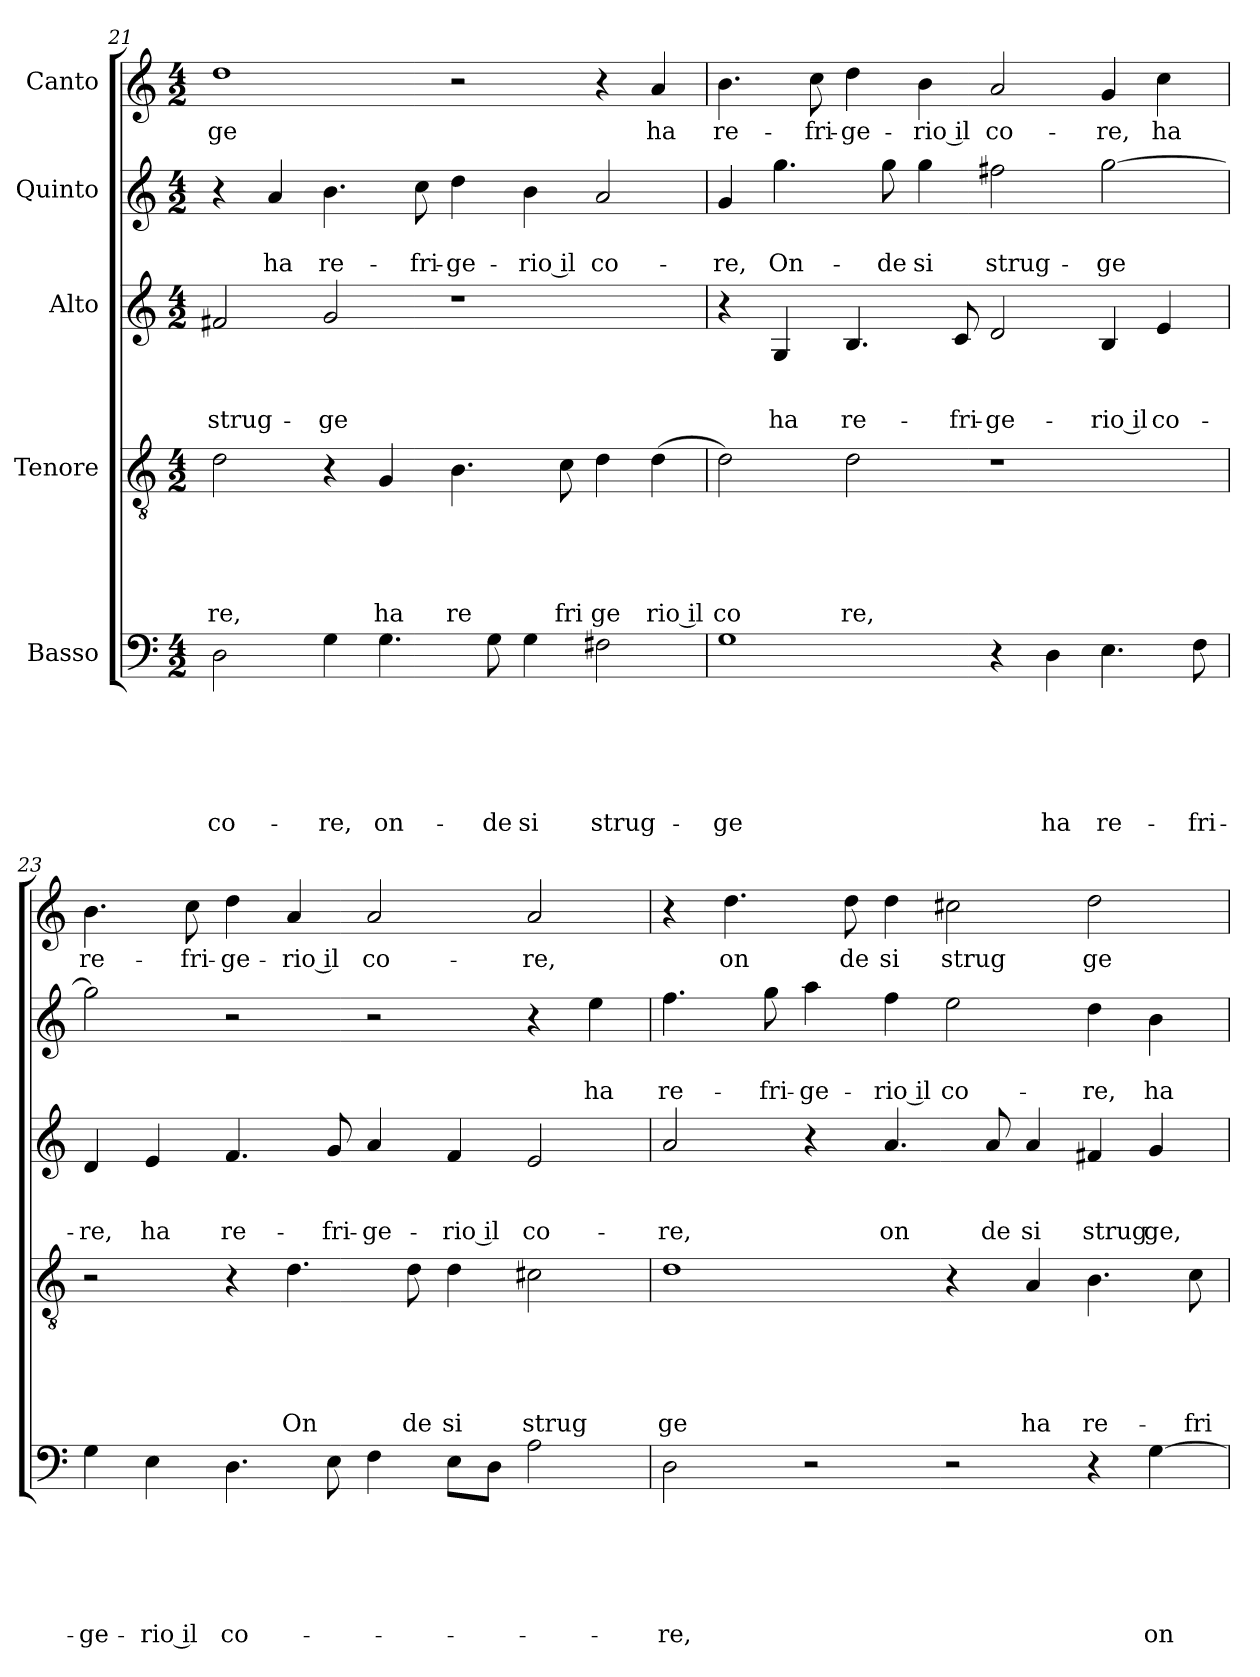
**kern	**text	**text	**text	**text	**text	**text	**kern	**text	**text	**text	**text	**text	**kern	**text	**text	**text	**kern	**text	**text	**kern	**text
*part5	*part5	*part5	*part5	*part5	*part5	*part5	*part4	*part4	*part4	*part4	*part4	*part4	*part3	*part3	*part3	*part3	*part2	*part2	*part2	*part1	*part1
*staff5	*staff5	*staff5	*staff5	*staff5	*staff5	*staff5	*staff4	*staff4	*staff4	*staff4	*staff4	*staff4	*staff3	*staff3	*staff3	*staff3	*staff2	*staff2	*staff2	*staff1	*staff1
*I"Basso	*	*	*	*	*	*	*I"Tenore	*	*	*	*	*	*I"Alto	*	*	*	*I"Quinto	*	*	*I"Canto	*
*clefF4	*	*	*	*	*	*	*clefGv2	*	*	*	*	*	*clefG2	*	*	*	*clefG2	*	*	*clefG2	*
*k[]	*	*	*	*	*	*	*k[]	*	*	*	*	*	*k[]	*	*	*	*k[]	*	*	*k[]	*
*C:	*	*	*	*	*	*	*C:	*	*	*	*	*	*C:	*	*	*	*C:	*	*	*C:	*
*M4/2	*	*	*	*	*	*	*M4/2	*	*	*	*	*	*M4/2	*	*	*	*M4/2	*	*	*M4/2	*
=21	=21	=21	=21	=21	=21	=21	=21	=21	=21	=21	=21	=21	=21	=21	=21	=21	=21	=21	=21	=21	=21
!	!	!	!	!	!	!LO:LY:b	!	!	!	!	!	!LO:LY:b	!	!	!	!LO:LY:b	!	!	!	!	!LO:LY:b
2D\	.	.	.	.	.	co-	2d\	.	.	.	.	re,	2f#X/	.	.	strug-	4r	.	.	1dd	-ge
!	!	!	!	!	!	!	!	!	!	!	!	!	!	!	!	!	!	!	!LO:LY:b	!	!
.	.	.	.	.	.	.	.	.	.	.	.	.	.	.	.	.	4a/	.	ha	.	.
!	!	!	!	!	!	!LO:LY:b	!	!	!	!	!	!	!	!	!	!LO:LY:b	!	!	!LO:LY:b	!	!
4G\	.	.	.	.	.	-re,	4r	.	.	.	.	.	2g/	.	.	-ge	4.b\	.	re-	.	.
!	!	!	!	!	!	!LO:LY:b	!	!	!	!	!	!LO:LY:b	!	!	!	!	!	!	!	!	!
4.G\	.	.	.	.	.	on-	4G/	.	.	.	.	ha	.	.	.	.	.	.	.	.	.
!	!	!	!	!	!	!	!	!	!	!	!	!	!	!	!	!	!	!	!LO:LY:b	!	!
.	.	.	.	.	.	.	.	.	.	.	.	.	.	.	.	.	8cc\	.	-fri-	.	.
!	!	!	!	!	!	!	!	!	!	!	!	!LO:LY:b	!	!	!	!	!	!	!LO:LY:b	!	!
.	.	.	.	.	.	.	4.B\	.	.	.	.	re	1r	.	.	.	4dd\	.	-ge-	2r	.
!	!	!	!	!	!	!LO:LY:b	!	!	!	!	!	!	!	!	!	!	!	!	!	!	!
8G\	.	.	.	.	.	-de	.	.	.	.	.	.	.	.	.	.	.	.	.	.	.
!	!	!	!	!	!	!LO:LY:b	!	!	!	!	!	!	!	!	!	!	!	!	!LO:LY:b:rj	!	!
4G\	.	.	.	.	.	si	.	.	.	.	.	.	.	.	.	.	4b\	.	-rio il	.	.
!	!	!	!	!	!	!	!	!	!	!	!	!LO:LY:b	!	!	!	!	!	!	!	!	!
.	.	.	.	.	.	.	8c\	.	.	.	.	fri	.	.	.	.	.	.	.	.	.
!	!	!	!	!	!	!LO:LY:b	!	!	!	!	!	!LO:LY:b	!	!	!	!	!	!	!LO:LY:b	!	!
2F#X\	.	.	.	.	.	strug-	4d\	.	.	.	.	ge	.	.	.	.	2a/	.	co-	4r	.
!	!	!	!	!	!	!	!	!	!	!	!	!LO:LY:b:rj	!	!	!	!	!	!	!	!	!LO:LY:b
.	.	.	.	.	.	.	(<4d\	.	.	.	.	rio il	.	.	.	.	.	.	.	4a/	ha
=22	=22	=22	=22	=22	=22	=22	=22	=22	=22	=22	=22	=22	=22	=22	=22	=22	=22	=22	=22	=22	=22
!	!	!	!	!	!	!LO:LY:b	!	!	!	!	!	!LO:LY:b	!	!	!	!	!	!	!LO:LY:b	!	!LO:LY:b
1G	.	.	.	.	.	-ge	2d\)	.	.	.	.	co	4r	.	.	.	4g/	.	-re,	4.b\	re-
!	!	!	!	!	!	!	!	!	!	!	!	!	!	!	!	!LO:LY:b	!	!	!LO:LY:b	!	!
.	.	.	.	.	.	.	.	.	.	.	.	.	4G/	.	.	ha	4.gg\	.	On-	.	.
!	!	!	!	!	!	!	!	!	!	!	!	!	!	!	!	!	!	!	!	!	!LO:LY:b
.	.	.	.	.	.	.	.	.	.	.	.	.	.	.	.	.	.	.	.	8cc\	-fri-
!	!	!	!	!	!	!	!	!	!	!	!	!LO:LY:b	!	!	!	!LO:LY:b	!	!	!	!	!LO:LY:b
.	.	.	.	.	.	.	2d\	.	.	.	.	re,	4.B/	.	.	re-	.	.	.	4dd\	-ge-
!	!	!	!	!	!	!	!	!	!	!	!	!	!	!	!	!	!	!	!LO:LY:b	!	!
.	.	.	.	.	.	.	.	.	.	.	.	.	.	.	.	.	8gg\	.	-de	.	.
!	!	!	!	!	!	!	!	!	!	!	!	!	!	!	!	!	!	!	!LO:LY:b	!	!LO:LY:b:rj
.	.	.	.	.	.	.	.	.	.	.	.	.	.	.	.	.	4gg\	.	si	4b\	-rio il
!	!	!	!	!	!	!	!	!	!	!	!	!	!	!	!	!LO:LY:b	!	!	!	!	!
.	.	.	.	.	.	.	.	.	.	.	.	.	8c/	.	.	-fri-	.	.	.	.	.
!	!	!	!	!	!	!	!	!	!	!	!	!	!	!	!	!LO:LY:b	!	!	!LO:LY:b	!	!LO:LY:b
4r	.	.	.	.	.	.	1r	.	.	.	.	.	2d/	.	.	-ge-	2ff#X\	.	strug-	2a/	co-
!	!	!	!	!	!	!LO:LY:b	!	!	!	!	!	!	!	!	!	!	!	!	!	!	!
4D\	.	.	.	.	.	ha	.	.	.	.	.	.	.	.	.	.	.	.	.	.	.
!	!	!	!	!	!	!LO:LY:b	!	!	!	!	!	!	!	!	!	!LO:LY:b:rj	!	!	!LO:LY:b	!	!LO:LY:b
4.E\	.	.	.	.	.	re-	.	.	.	.	.	.	4B/	.	.	-rio il	[>2gg\	.	-ge	4g/	-re,
!	!	!	!	!	!	!	!	!	!	!	!	!	!	!	!	!LO:LY:b	!	!	!	!	!LO:LY:b
.	.	.	.	.	.	.	.	.	.	.	.	.	4e/	.	.	co-	.	.	.	4cc\	ha
!	!	!	!	!	!	!LO:LY:b	!	!	!	!	!	!	!	!	!	!	!	!	!	!	!
8F\	.	.	.	.	.	-fri-	.	.	.	.	.	.	.	.	.	.	.	.	.	.	.
=23	=23	=23	=23	=23	=23	=23	=23	=23	=23	=23	=23	=23	=23	=23	=23	=23	=23	=23	=23	=23	=23
!	!	!	!	!	!	!LO:LY:b	!	!	!	!	!	!	!	!	!	!LO:LY:b	!	!	!	!	!LO:LY:b
4G\	.	.	.	.	.	-ge-	2r	.	.	.	.	.	4d/	.	.	-re,	2gg\]	.	.	4.b\	re-
!	!	!	!	!	!	!LO:LY:b:rj	!	!	!	!	!	!	!	!	!	!LO:LY:b	!	!	!	!	!
4E\	.	.	.	.	.	-rio il	.	.	.	.	.	.	4e/	.	.	ha	.	.	.	.	.
!	!	!	!	!	!	!	!	!	!	!	!	!	!	!	!	!	!	!	!	!	!LO:LY:b
.	.	.	.	.	.	.	.	.	.	.	.	.	.	.	.	.	.	.	.	8cc\	-fri-
!	!	!	!	!	!	!LO:LY:b	!	!	!	!	!	!	!	!	!	!LO:LY:b	!	!	!	!	!LO:LY:b
4.D\	.	.	.	.	.	co-	4r	.	.	.	.	.	4.f/	.	.	re-	2r	.	.	4dd\	-ge-
!	!	!	!	!	!	!	!	!	!	!	!	!LO:LY:b	!	!	!	!	!	!	!	!	!LO:LY:b:rj
.	.	.	.	.	.	.	4.d\	.	.	.	.	On	.	.	.	.	.	.	.	4a/	-rio il
!	!	!	!	!	!	!	!	!	!	!	!	!	!	!	!	!LO:LY:b	!	!	!	!	!
8E\	.	.	.	.	.	.	.	.	.	.	.	.	8g/	.	.	-fri-	.	.	.	.	.
!	!	!	!	!	!	!	!	!	!	!	!	!	!	!	!	!LO:LY:b	!	!	!	!	!LO:LY:b
4F\	.	.	.	.	.	.	.	.	.	.	.	.	4a/	.	.	-ge-	2r	.	.	2a/	co-
!	!	!	!	!	!	!	!	!	!	!	!	!LO:LY:b	!	!	!	!	!	!	!	!	!
.	.	.	.	.	.	.	8d\	.	.	.	.	de	.	.	.	.	.	.	.	.	.
!	!	!	!	!	!	!	!	!	!	!	!	!LO:LY:b	!	!	!	!LO:LY:b:rj	!	!	!	!	!
8E\L	.	.	.	.	.	.	4d\	.	.	.	.	si	4f/	.	.	-rio il	.	.	.	.	.
8D\J	.	.	.	.	.	.	.	.	.	.	.	.	.	.	.	.	.	.	.	.	.
!	!	!	!	!	!	!	!	!	!	!	!	!LO:LY:b	!	!	!	!LO:LY:b	!	!	!	!	!LO:LY:b
2A\	.	.	.	.	.	.	2c#X\	.	.	.	.	strug	2e/	.	.	co-	4r	.	.	2a/	-re,
!	!	!	!	!	!	!	!	!	!	!	!	!	!	!	!	!	!	!	!LO:LY:b	!	!
.	.	.	.	.	.	.	.	.	.	.	.	.	.	.	.	.	4ee\	.	ha	.	.
!!LO:PB:g=z
=24	=24	=24	=24	=24	=24	=24	=24	=24	=24	=24	=24	=24	=24	=24	=24	=24	=24	=24	=24	=24	=24
!	!	!	!	!	!	!LO:LY:b	!	!	!	!	!	!LO:LY:b	!	!	!	!LO:LY:b	!	!	!LO:LY:b	!	!
2D\	.	.	.	.	.	-re,	1d	.	.	.	.	ge	2a/	.	.	-re,	4.ff\	.	re-	4r	.
!	!	!	!	!	!	!	!	!	!	!	!	!	!	!	!	!	!	!	!	!	!LO:LY:b
.	.	.	.	.	.	.	.	.	.	.	.	.	.	.	.	.	.	.	.	4.dd\	on
!	!	!	!	!	!	!	!	!	!	!	!	!	!	!	!	!	!	!	!LO:LY:b	!	!
.	.	.	.	.	.	.	.	.	.	.	.	.	.	.	.	.	8gg\	.	-fri-	.	.
!	!	!	!	!	!	!	!	!	!	!	!	!	!	!	!	!	!	!	!LO:LY:b	!	!
2r	.	.	.	.	.	.	.	.	.	.	.	.	4r	.	.	.	4aa\	.	-ge-	.	.
!	!	!	!	!	!	!	!	!	!	!	!	!	!	!	!	!	!	!	!	!	!LO:LY:b
.	.	.	.	.	.	.	.	.	.	.	.	.	.	.	.	.	.	.	.	8dd\	de
!	!	!	!	!	!	!	!	!	!	!	!	!	!	!	!	!LO:LY:b	!	!	!LO:LY:b:rj	!	!LO:LY:b
.	.	.	.	.	.	.	.	.	.	.	.	.	4.a/	.	.	on	4ff\	.	-rio il	4dd\	si
!	!	!	!	!	!	!	!	!	!	!	!	!	!	!	!	!	!	!	!LO:LY:b	!	!LO:LY:b
2r	.	.	.	.	.	.	4r	.	.	.	.	.	.	.	.	.	2ee\	.	co-	2cc#X\	strug
!	!	!	!	!	!	!	!	!	!	!	!	!	!	!	!	!LO:LY:b	!	!	!	!	!
.	.	.	.	.	.	.	.	.	.	.	.	.	8a/	.	.	de	.	.	.	.	.
!	!	!	!	!	!	!	!	!	!	!	!	!LO:LY:b	!	!	!	!LO:LY:b	!	!	!	!	!
.	.	.	.	.	.	.	4A/	.	.	.	.	ha	4a/	.	.	si	.	.	.	.	.
!	!	!	!	!	!	!	!	!	!	!	!	!LO:LY:b	!	!	!	!LO:LY:b	!	!	!LO:LY:b	!	!LO:LY:b
4r	.	.	.	.	.	.	4.B\	.	.	.	.	re-	4f#X/	.	.	strug	4dd\	.	-re,	2dd\	ge
!	!	!	!	!	!	!LO:LY:b	!	!	!	!	!	!	!	!	!	!LO:LY:b	!	!	!LO:LY:b	!	!
[>4G\	.	.	.	.	.	on	.	.	.	.	.	.	4g/	.	.	ge,	4b\	.	ha	.	.
!	!	!	!	!	!	!	!	!	!	!	!	!LO:LY:b	!	!	!	!	!	!	!	!	!
.	.	.	.	.	.	.	8c\	.	.	.	.	-fri-	.	.	.	.	.	.	.	.	.
=	=	=	=	=	=	=	=	=	=	=	=	=	=	=	=	=	=	=	=	=	=
*-	*-	*-	*-	*-	*-	*-	*-	*-	*-	*-	*-	*-	*-	*-	*-	*-	*-	*-	*-	*-	*-
